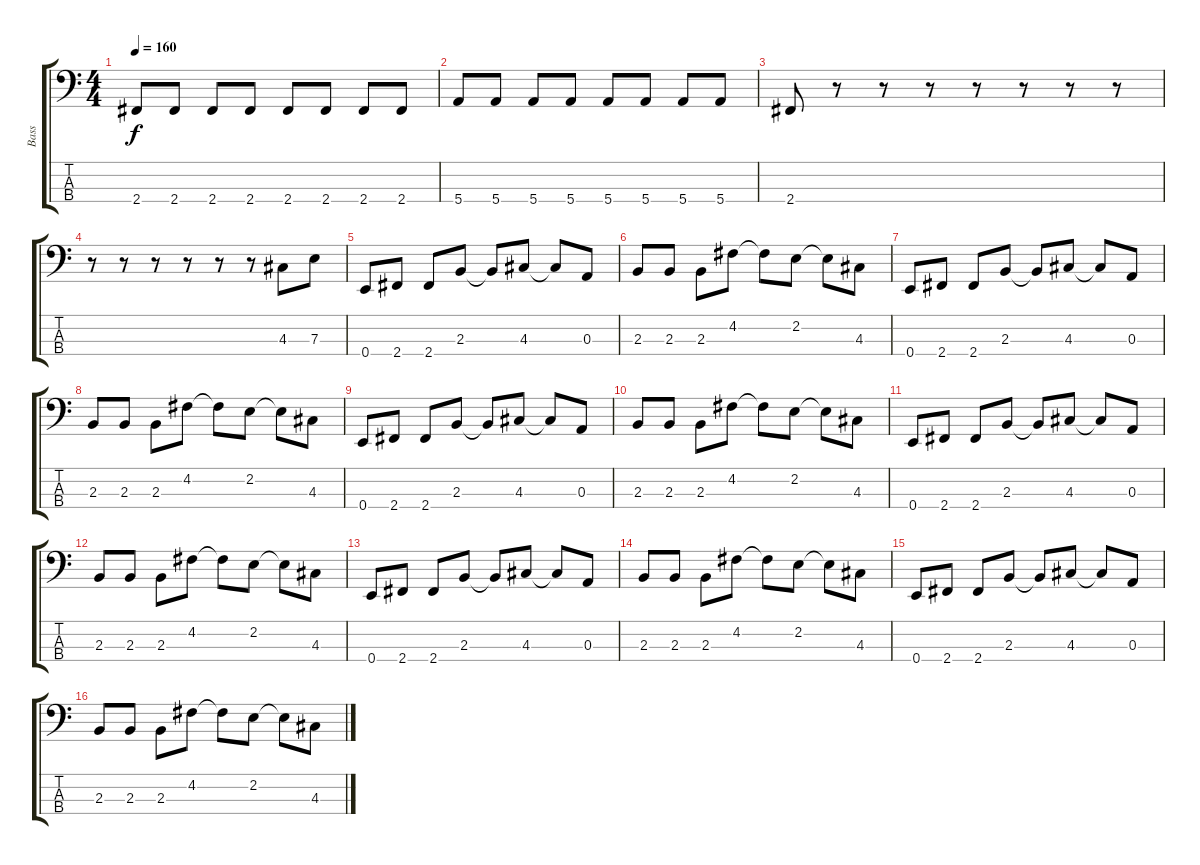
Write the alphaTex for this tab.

\track ("Bass" "Bass") {instrument electricbasspick}
\staff {score tabs}
\tuning (G2 D2 A1 E1) {hide}
\ts (4 4)
\tempo 160
\clef f4
\ks c
2.4.8{dy f} 2.4.8 2.4.8 2.4.8 2.4.8 2.4.8 2.4.8 2.4.8 |
5.4.8 5.4.8 5.4.8 5.4.8 5.4.8 5.4.8 5.4.8 5.4.8 |
2.4.8 r.8 r.8 r.8 r.8 r.8 r.8 r.8 |
r.8 r.8 r.8 r.8 r.8 r.8 4.3.8 7.3.8 |
0.4.8 2.4.8 2.4.8 2.3.8 2.3{t}.8 4.3.8 4.3{t}.8 0.3.8 |
2.3.8 2.3.8 2.3.8 4.2.8 4.2{t}.8 2.2.8 2.2{t}.8 4.3.8 |
0.4.8 2.4.8 2.4.8 2.3.8 2.3{t}.8 4.3.8 4.3{t}.8 0.3.8 |
2.3.8 2.3.8 2.3.8 4.2.8 4.2{t}.8 2.2.8 2.2{t}.8 4.3.8 |
0.4.8 2.4.8 2.4.8 2.3.8 2.3{t}.8 4.3.8 4.3{t}.8 0.3.8 |
2.3.8 2.3.8 2.3.8 4.2.8 4.2{t}.8 2.2.8 2.2{t}.8 4.3.8 |
0.4.8 2.4.8 2.4.8 2.3.8 2.3{t}.8 4.3.8 4.3{t}.8 0.3.8 |
2.3.8 2.3.8 2.3.8 4.2.8 4.2{t}.8 2.2.8 2.2{t}.8 4.3.8 |
0.4.8 2.4.8 2.4.8 2.3.8 2.3{t}.8 4.3.8 4.3{t}.8 0.3.8 |
2.3.8 2.3.8 2.3.8 4.2.8 4.2{t}.8 2.2.8 2.2{t}.8 4.3.8 |
0.4.8 2.4.8 2.4.8 2.3.8 2.3{t}.8 4.3.8 4.3{t}.8 0.3.8 |
2.3.8 2.3.8 2.3.8 4.2.8 4.2{t}.8 2.2.8 2.2{t}.8 4.3.8
